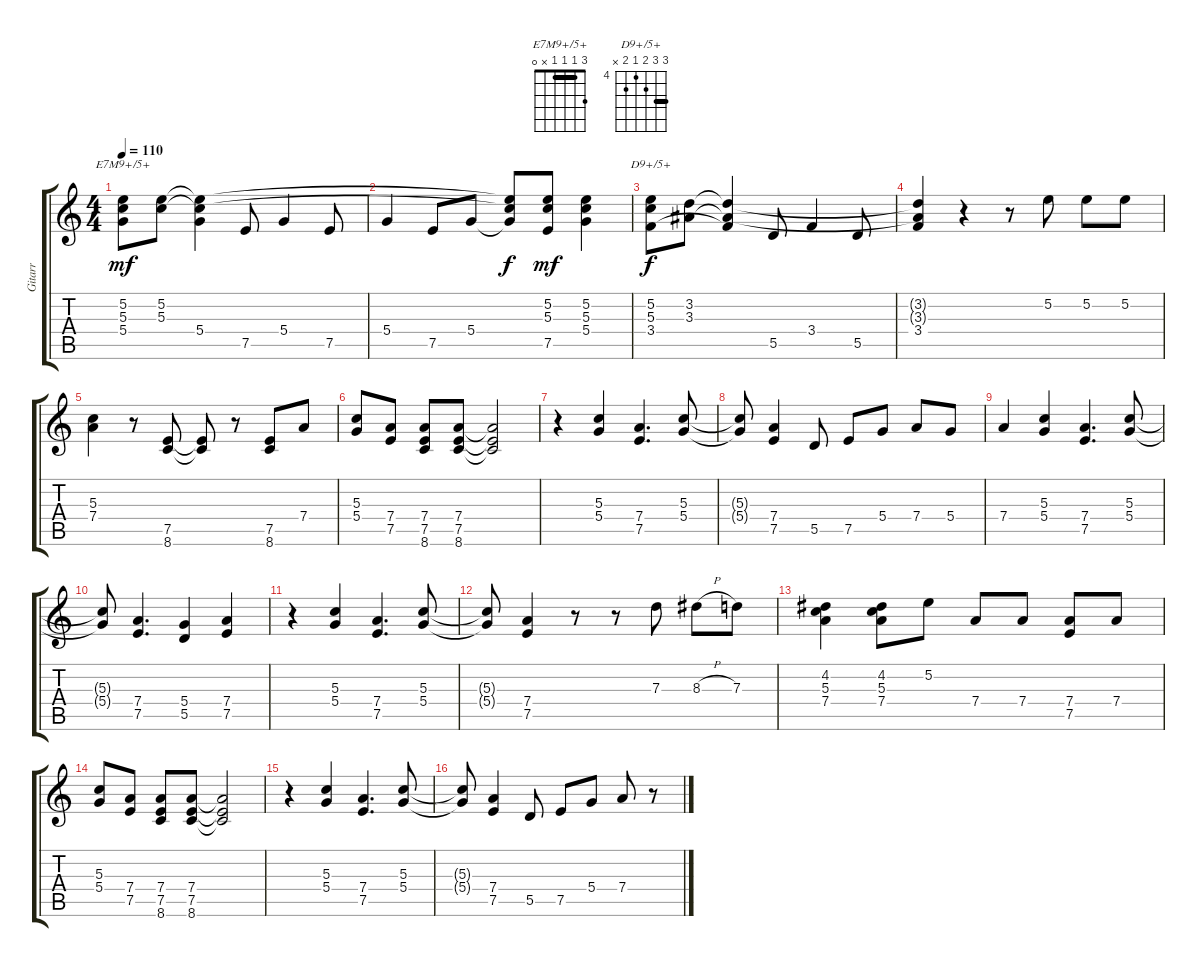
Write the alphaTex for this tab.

\track ("Gitarr" "Gitarr") {instrument electricguitarclean}
\staff {score tabs}
\tuning (E4 B3 G3 D3 A2 E2) {hide}
\chord ("E7M9+/5+" 3 1 1 1 x 0) {barre 1}
\chord ("D9+/5+" 6 6 5 4 5 x) {firstfret 4 barre 6}
\ts (4 4)
\tempo 110
\clef g2
\ks c
(5.2 5.3 5.4).8{ch "E7M9+/5+" dy mf} (5.2 5.3).8 (5.2{t} 5.3{t} 5.4).4 7.5.8 5.4.4 7.5.8 |
5.4.4 7.5.8 5.4.8 (5.2{t} 5.3{t} 5.4{t}).8{dy f} (5.2 5.3 7.5).8{dy mf} (5.2 5.3 5.4).4 |
(5.2 5.3 3.4).8{ch "D9+/5+" dy f} (3.2 3.3).8 (3.2{t} 3.3{t} 3.4{t}).4 5.5.8 3.4.4 5.5.8 |
(3.2{t} 3.3{t} 3.4).4 r.4 r.8 5.2.8 5.2.8 5.2.8 |
(5.3 7.4).4 r.8 (7.5 8.6).8 (7.5{t} 8.6{t}).8 r.8 (7.5 8.6).8 7.4.8 |
(5.3 5.4).8 (7.4 7.5).8 (7.4 7.5 8.6).8 (7.4 7.5 8.6).8 (7.4{t} 7.5{t} 8.6{t}).2 |
r.4 (5.3 5.4).4 (7.4 7.5).4{d} (5.3 5.4).8 |
(5.3{t} 5.4{t}).8 (7.4 7.5).4 5.5.8 7.5.8 5.4.8 7.4.8 5.4.8 |
7.4.4 (5.3 5.4).4 (7.4 7.5).4{d} (5.3 5.4).8 |
(5.3{t} 5.4{t}).8 (7.4 7.5).4{d} (5.4 5.5).4 (7.4 7.5).4 |
r.4 (5.3 5.4).4 (7.4 7.5).4{d} (5.3 5.4).8 |
(5.3{t} 5.4{t}).8 (7.4 7.5).4 r.8 r.8 7.3.8 8.3{h}.8 7.3.8 |
(4.2 5.3 7.4).4 (4.2 5.3 7.4).8 5.2.8 7.4.8 7.4.8 (7.4 7.5).8 7.4.8 |
(5.3 5.4).8 (7.4 7.5).8 (7.4 7.5 8.6).8 (7.4 7.5 8.6).8 (7.4{t} 7.5{t} 8.6{t}).2 |
r.4 (5.3 5.4).4 (7.4 7.5).4{d} (5.3 5.4).8 |
(5.3{t} 5.4{t}).8 (7.4 7.5).4 5.5.8 7.5.8 5.4.8 7.4.8 r.8
